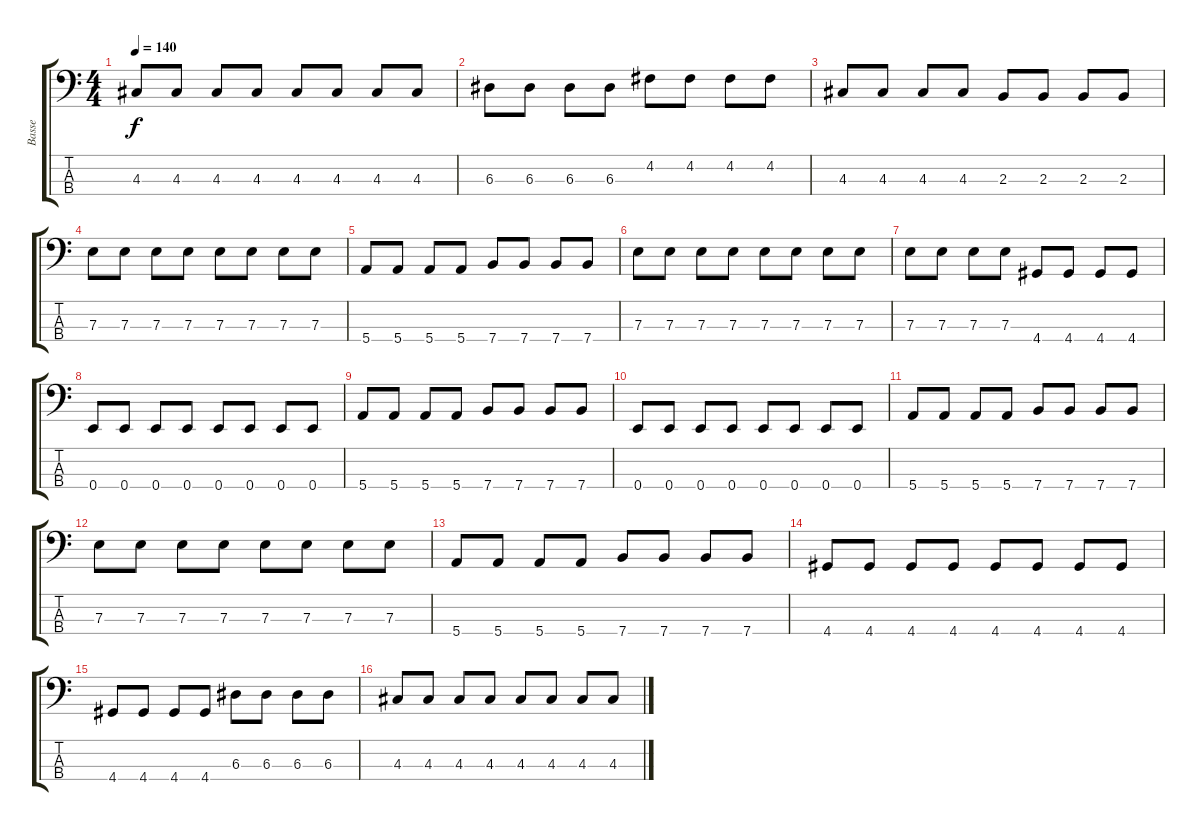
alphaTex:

\track ("Basse" "Basse") {instrument electricbasspick}
\staff {score tabs}
\tuning (G2 D2 A1 E1) {hide}
\ts (4 4)
\tempo 140
\clef f4
\ks c
4.3.8{dy f} 4.3.8 4.3.8 4.3.8 4.3.8 4.3.8 4.3.8 4.3.8 |
6.3.8 6.3.8 6.3.8 6.3.8 4.2.8 4.2.8 4.2.8 4.2.8 |
4.3.8 4.3.8 4.3.8 4.3.8 2.3.8 2.3.8 2.3.8 2.3.8 |
7.3.8 7.3.8 7.3.8 7.3.8 7.3.8 7.3.8 7.3.8 7.3.8 |
5.4.8 5.4.8 5.4.8 5.4.8 7.4.8 7.4.8 7.4.8 7.4.8 |
7.3.8 7.3.8 7.3.8 7.3.8 7.3.8 7.3.8 7.3.8 7.3.8 |
7.3.8 7.3.8 7.3.8 7.3.8 4.4.8 4.4.8 4.4.8 4.4.8 |
0.4.8 0.4.8 0.4.8 0.4.8 0.4.8 0.4.8 0.4.8 0.4.8 |
5.4.8 5.4.8 5.4.8 5.4.8 7.4.8 7.4.8 7.4.8 7.4.8 |
0.4.8 0.4.8 0.4.8 0.4.8 0.4.8 0.4.8 0.4.8 0.4.8 |
5.4.8 5.4.8 5.4.8 5.4.8 7.4.8 7.4.8 7.4.8 7.4.8 |
7.3.8 7.3.8 7.3.8 7.3.8 7.3.8 7.3.8 7.3.8 7.3.8 |
5.4.8 5.4.8 5.4.8 5.4.8 7.4.8 7.4.8 7.4.8 7.4.8 |
4.4.8 4.4.8 4.4.8 4.4.8 4.4.8 4.4.8 4.4.8 4.4.8 |
4.4.8 4.4.8 4.4.8 4.4.8 6.3.8 6.3.8 6.3.8 6.3.8 |
4.3.8 4.3.8 4.3.8 4.3.8 4.3.8 4.3.8 4.3.8 4.3.8
